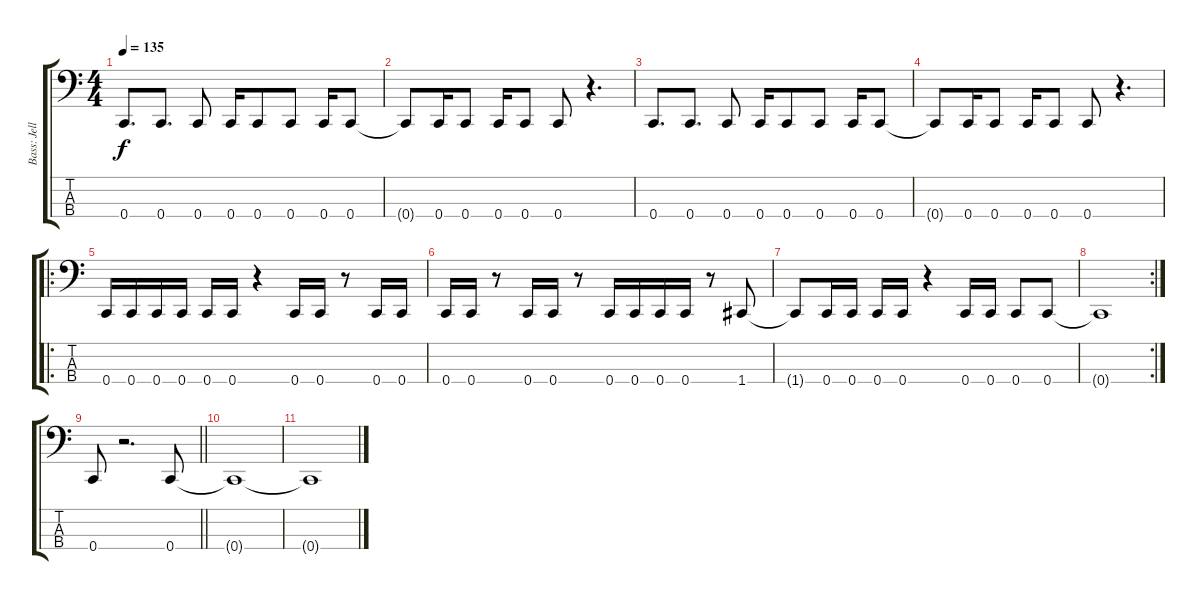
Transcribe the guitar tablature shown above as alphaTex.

\track ("Bass: Jelle" "Bass: Jell") {instrument electricbasspick}
\staff {score tabs}
\tuning (F2 C2 G1 C1) {hide}
\ts (4 4)
\tempo 135
\clef f4
\ks c
0.4.8{d dy f} 0.4.8{d} 0.4.8 0.4.16 0.4.8 0.4.8 0.4.16 0.4.8 |
0.4{t}.8 0.4.16 0.4.8 0.4.16 0.4.8 0.4.8 r.4{d} |
0.4.8{d} 0.4.8{d} 0.4.8 0.4.16 0.4.8 0.4.8 0.4.16 0.4.8 |
0.4{t}.8 0.4.16 0.4.8 0.4.16 0.4.8 0.4.8 r.4{d} |
\ro
0.4.16 0.4.16 0.4.16 0.4.16 0.4.16 0.4.16 r.4 0.4.16 0.4.16 r.8 0.4.16 0.4.16 |
0.4.16 0.4.16 r.8 0.4.16 0.4.16 r.8 0.4.16 0.4.16 0.4.16 0.4.16 r.8 1.4.8 |
1.4{t}.8 0.4.16 0.4.16 0.4.16 0.4.16 r.4 0.4.16 0.4.16 0.4.8 0.4.8 |
\rc 2
0.4{t}.1 |
\barLineRight lightlight
0.4.8 r.2{d} 0.4.8 |
0.4{t}.1 |
0.4{t}.1
